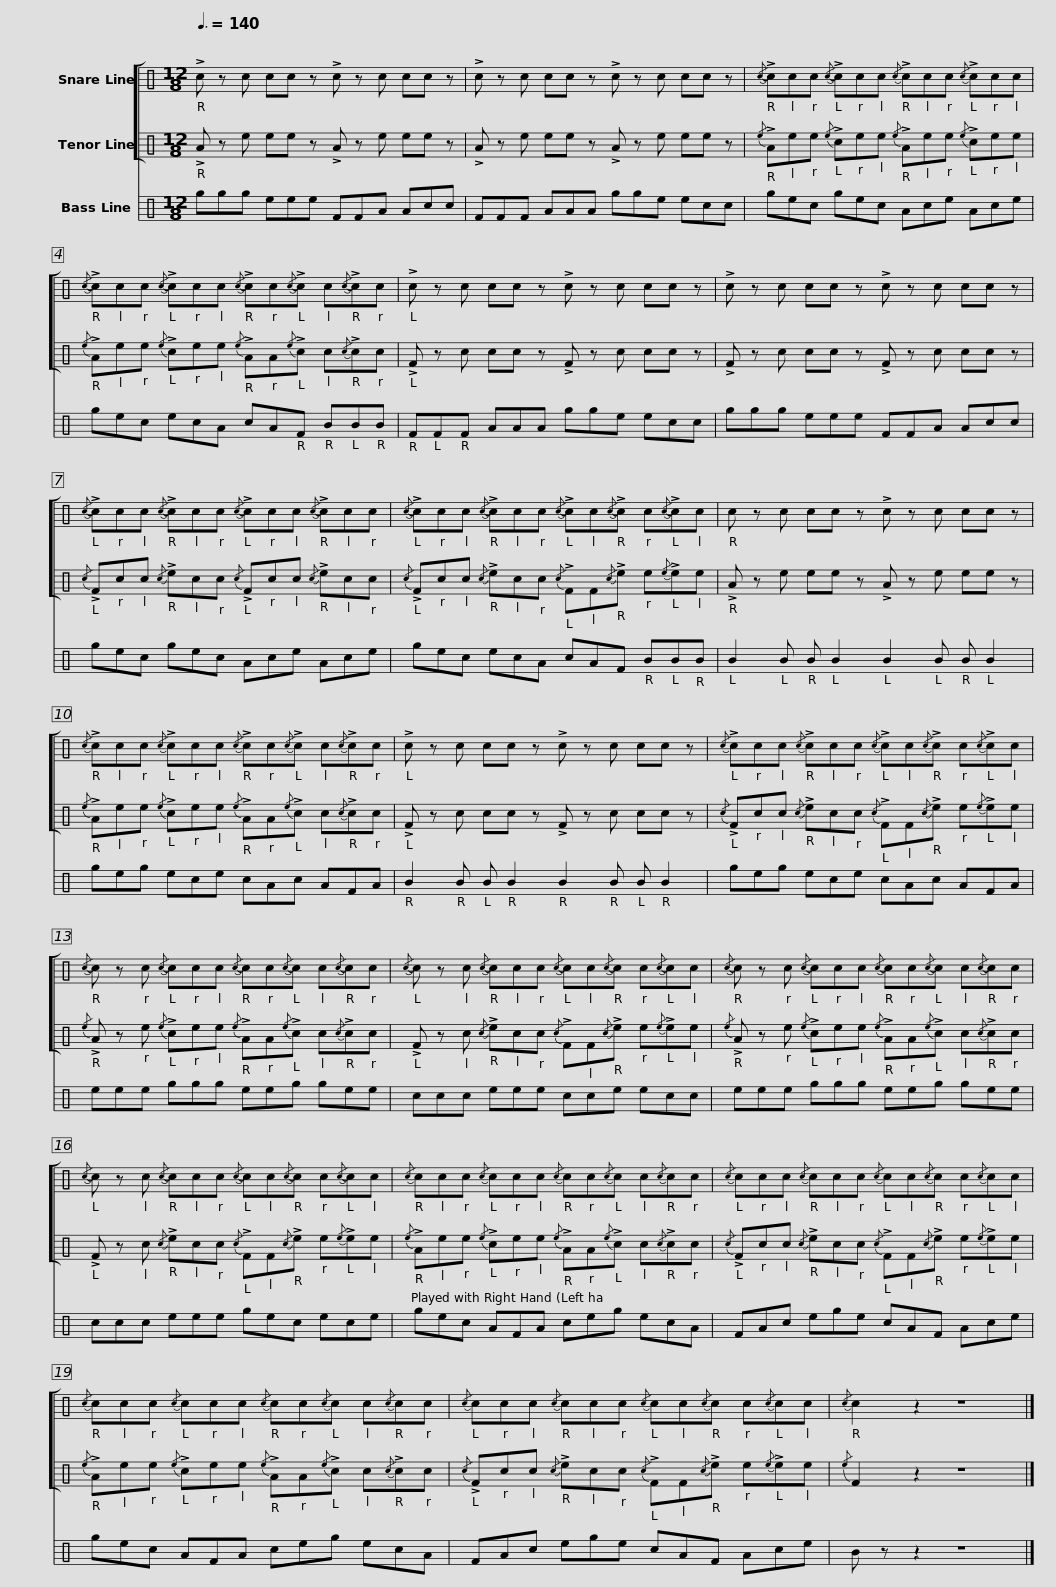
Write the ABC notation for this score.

X:1
%%score [ 1 2 ] 3
L:1/8
Q:3/8=140
M:12/8
I:linebreak $
K:C
V:1 perc
K:none
V:2 perc
K:none
V:3 perc
K:none
V:1
 !>!c z c cc z !>!c z c cc z | !>!c z c cc z !>!c z c cc z |{/c-} !>!ccc{/c-} !>!ccc{/c} !>!ccc{/c} !>!ccc |${/c-} !>!ccc{/c-} !>!ccc{/c-} !>!cc{/c-}!>!c c{/c-}!>!cc | !>!c z c cc z !>!c z c cc z | %5
 !>!c z c cc z !>!c z c cc z |${/c-} !>!ccc{/c-} !>!ccc{/c-} !>!ccc{/c-} !>!ccc |{/c-} !>!ccc{/c-} !>!ccc{/c-} !>!cc{/c-}!>!c c{/c-}!>!cc | c z c cc z !>!c z c cc z |${/c} !>!ccc{/c} !>!ccc{/c} !>!cc{/c}!>!c c{/c}!>!cc | %10
 !>!c z c cc z !>!c z c cc z |{/c} !>!ccc{/c} !>!ccc{/c} !>!cc{/c}!>!c c{/c}!>!cc |${/c-} c z c{/c-} ccc{/c-} cc{/c-}c c{/c-}cc |{/c-} c z c{/c-} ccc{/c-} cc{/c-}c c{/c-}cc |{/c-} c z c{/c-} ccc{/c-} cc{/c-}c c{/c-}cc |$ %15
{/c-} c z c{/c-} ccc{/c-} cc{/c-}c c{/c-}cc |{/c} ccc{/c} ccc{/c} cc{/c}c c{/c}cc |{/c} ccc{/c} ccc{/c} cc{/c}c c{/c}cc |${/c} ccc{/c} ccc{/c} cc{/c}c c{/c}cc |{/c} ccc{/c} ccc{/c} cc{/c}c c{/c}cc | %20
{/c} c2 z2 z8 |] %21
V:2
 !>!A z e ee z !>!A z e ee z | !>!A z e ee z !>!A z e ee z |{/e} !>!Aee{/e} !>!cee{/e} !>!Aee{/e} !>!cee |${/e} !>!Aee{/e} !>!cee{/e} !>!AA{/e}!>!c c{/c}!>!cc | !>!F z c cc z !>!F z c cc z | %5
 !>!F z c cc z !>!F z c cc z |${/c} !>!Fcc{/c} !>!ecc{/c} !>!Fcc{/c} !>!ecc |{/c} !>!Fcc{/c} !>!ecc{/c} !>!FF{/c}!>!e e{/e}!>!ee | !>!A z e ee z !>!A z e ee z |${/e} !>!Aee{/e} !>!cee{/e} !>!AA{/e}!>!c c{/c}!>!cc | %10
 !>!F z c cc z !>!F z c cc z |{/c} !>!Fcc{/c} !>!ecc{/c} !>!FF{/c}!>!e e{/e}!>!ee |${/e} !>!A z e{/e} !>!cee{/e} !>!AA{/e}!>!c c{/c}!>!cc | !>!F z c{/c} !>!ecc{/c} !>!FF{/c}!>!e e{/e}!>!ee |{/e} !>!A z e{/e} !>!cee{/e} !>!AA{/e}!>!c c{/c}!>!cc |$ %15
 !>!F z c{/c} !>!ecc{/c} !>!FF{/c}!>!e e{/e}!>!ee |{/e} !>!Aee{/e} !>!cee{/e} !>!AA{/e}!>!c c{/c}!>!cc |{/c} !>!Fcc{/c} !>!ecc{/c} !>!FF{/c}!>!e e{/e}!>!ee |${/e} !>!Aee{/e} !>!cee{/e} !>!AA{/e}!>!c c{/c}!>!cc |{/c} !>!Fcc{/c} !>!ecc{/c} !>!FF{/c}!>!e e{/e}!>!ee | %20
{/e} F2 z2 z8 |] %21
V:3
 ggg eee FFA Acc | FFF AAA gge ecc | gec gec Ace Ace |$ gec ecA cAF BBB | FFF AAA gge ecc | %5
 ggg eee FFA Acc |$ gec gec Ace Ace | gec ecA cAF BBB | B2 B B B2 B2 B B B2 |$ geg ece cAc AFA | %10
 B2 B B B2 B2 B B B2 | geg ece cAc AFA |$ eee ggg eeg gee | ccc eee cce ecc | eee ggg eeg gee |$ %15
 ccc eee gec ece | gec AFA ceg ecA | FAc ege cAF Ace |$ gec AFA ceg ecA | FAc ege cAF Ace | %20
 B z z2 z8 |] %21
